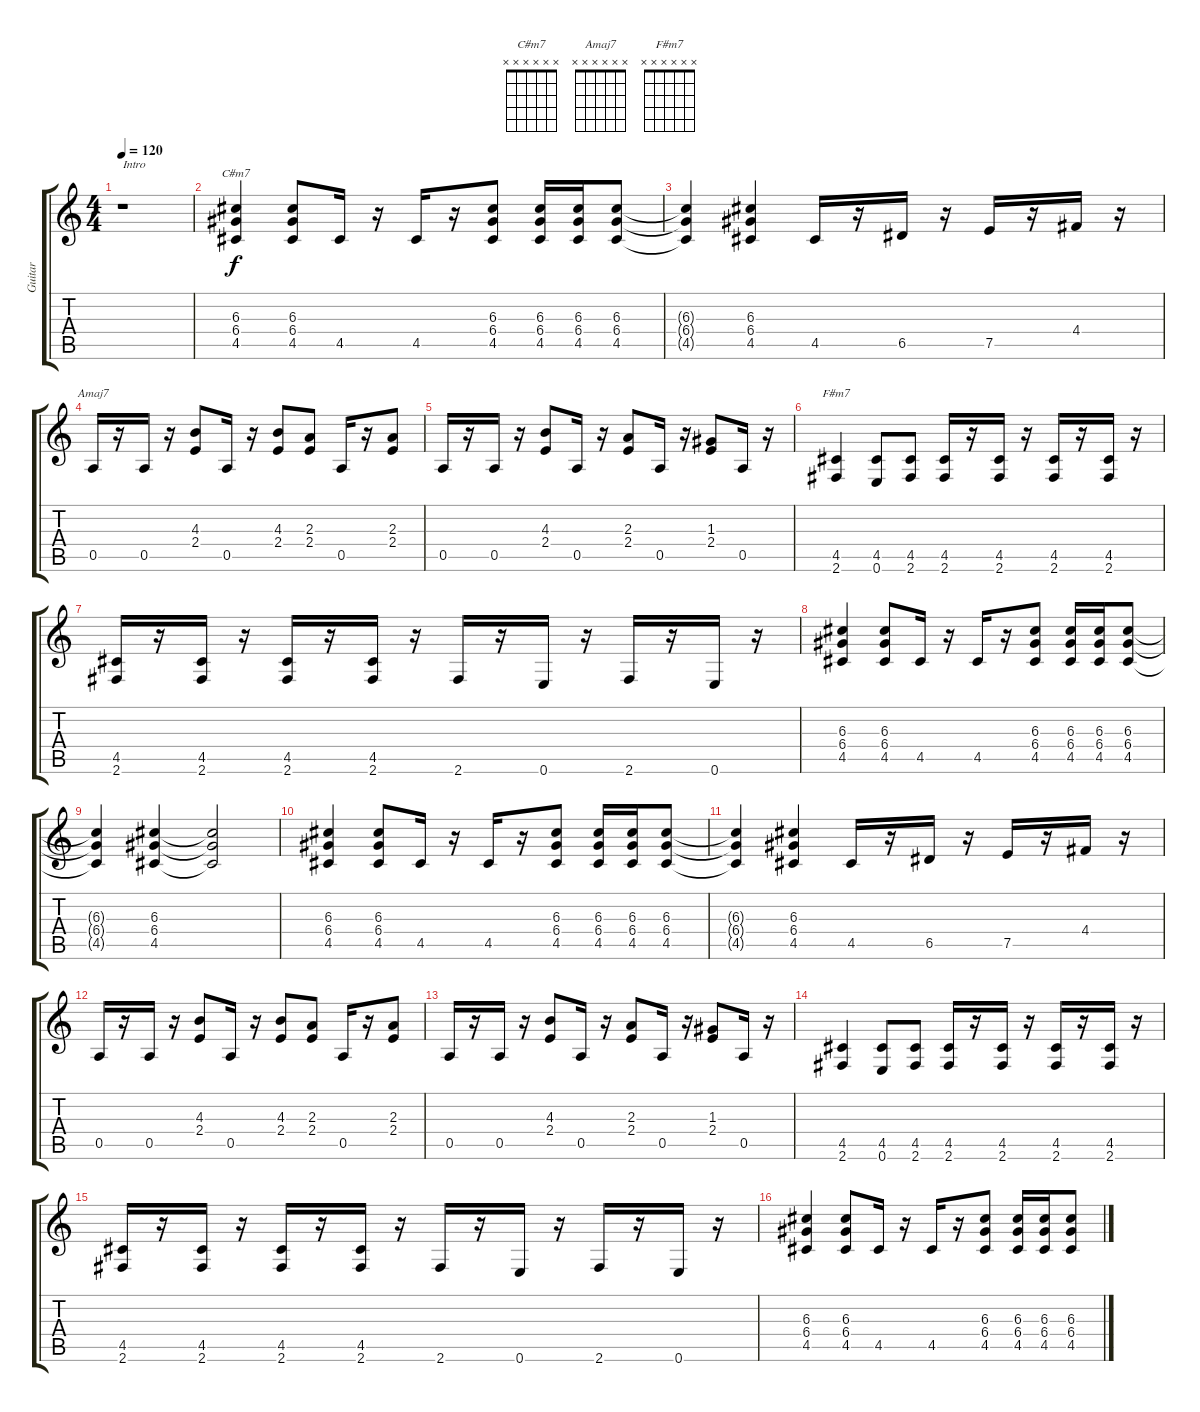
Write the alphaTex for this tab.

\track ("Guitar" "Guitar") {instrument distortionguitar}
\staff {score tabs}
\tuning (E4 B3 G3 D3 A2 E2) {hide}
\chord ("C#m7" x x x x x x) {firstfret 0}
\chord ("Amaj7" x x x x x x) {firstfret 0}
\chord ("F#m7" x x x x x x) {firstfret 0}
\ts (4 4)
\tempo 120
\clef g2
\ks c
r.1{txt "Intro" dy f instrument distortionguitar} |
(6.3 6.4 4.5).4{ch "C#m7"} (6.3 6.4 4.5).8 4.5.16 r.16 4.5.16 r.16 (6.3 6.4 4.5).8 (6.3 6.4 4.5).16 (6.3 6.4 4.5).16 (6.3 6.4 4.5).8 |
(6.3{t} 6.4{t} 4.5{t}).4 (6.3 6.4 4.5).4 4.5.16 r.16 6.5.16 r.16 7.5.16 r.16 4.4.16 r.16 |
0.5.16{ch "Amaj7"} r.16 0.5.16 r.16 (4.3 2.4).8 0.5.16 r.16 (4.3 2.4).8 (2.3 2.4).8 0.5.16 r.16 (2.3 2.4).8 |
0.5.16 r.16 0.5.16 r.16 (4.3 2.4).8 0.5.16 r.16 (2.3 2.4).8 0.5.16 r.16 (1.3 2.4).8 0.5.16 r.16 |
(4.5 2.6).4{ch "F#m7"} (4.5 0.6).8 (4.5 2.6).8 (4.5 2.6).16 r.16 (4.5 2.6).16 r.16 (4.5 2.6).16 r.16 (4.5 2.6).16 r.16 |
(4.5 2.6).16 r.16 (4.5 2.6).16 r.16 (4.5 2.6).16 r.16 (4.5 2.6).16 r.16 2.6.16 r.16 0.6.16 r.16 2.6.16 r.16 0.6.16 r.16 |
(6.3 6.4 4.5).4 (6.3 6.4 4.5).8 4.5.16 r.16 4.5.16 r.16 (6.3 6.4 4.5).8 (6.3 6.4 4.5).16 (6.3 6.4 4.5).16 (6.3 6.4 4.5).8 |
(6.3{t} 6.4{t} 4.5{t}).4 (6.3 6.4 4.5).4 (6.3{t} 6.4{t} 4.5{t}).2 |
(6.3 6.4 4.5).4 (6.3 6.4 4.5).8 4.5.16 r.16 4.5.16 r.16 (6.3 6.4 4.5).8 (6.3 6.4 4.5).16 (6.3 6.4 4.5).16 (6.3 6.4 4.5).8 |
(6.3{t} 6.4{t} 4.5{t}).4 (6.3 6.4 4.5).4 4.5.16 r.16 6.5.16 r.16 7.5.16 r.16 4.4.16 r.16 |
0.5.16 r.16 0.5.16 r.16 (4.3 2.4).8 0.5.16 r.16 (4.3 2.4).8 (2.3 2.4).8 0.5.16 r.16 (2.3 2.4).8 |
0.5.16 r.16 0.5.16 r.16 (4.3 2.4).8 0.5.16 r.16 (2.3 2.4).8 0.5.16 r.16 (1.3 2.4).8 0.5.16 r.16 |
(4.5 2.6).4 (4.5 0.6).8 (4.5 2.6).8 (4.5 2.6).16 r.16 (4.5 2.6).16 r.16 (4.5 2.6).16 r.16 (4.5 2.6).16 r.16 |
(4.5 2.6).16 r.16 (4.5 2.6).16 r.16 (4.5 2.6).16 r.16 (4.5 2.6).16 r.16 2.6.16 r.16 0.6.16 r.16 2.6.16 r.16 0.6.16 r.16 |
(6.3 6.4 4.5).4 (6.3 6.4 4.5).8 4.5.16 r.16 4.5.16 r.16 (6.3 6.4 4.5).8 (6.3 6.4 4.5).16 (6.3 6.4 4.5).16 (6.3 6.4 4.5).8
